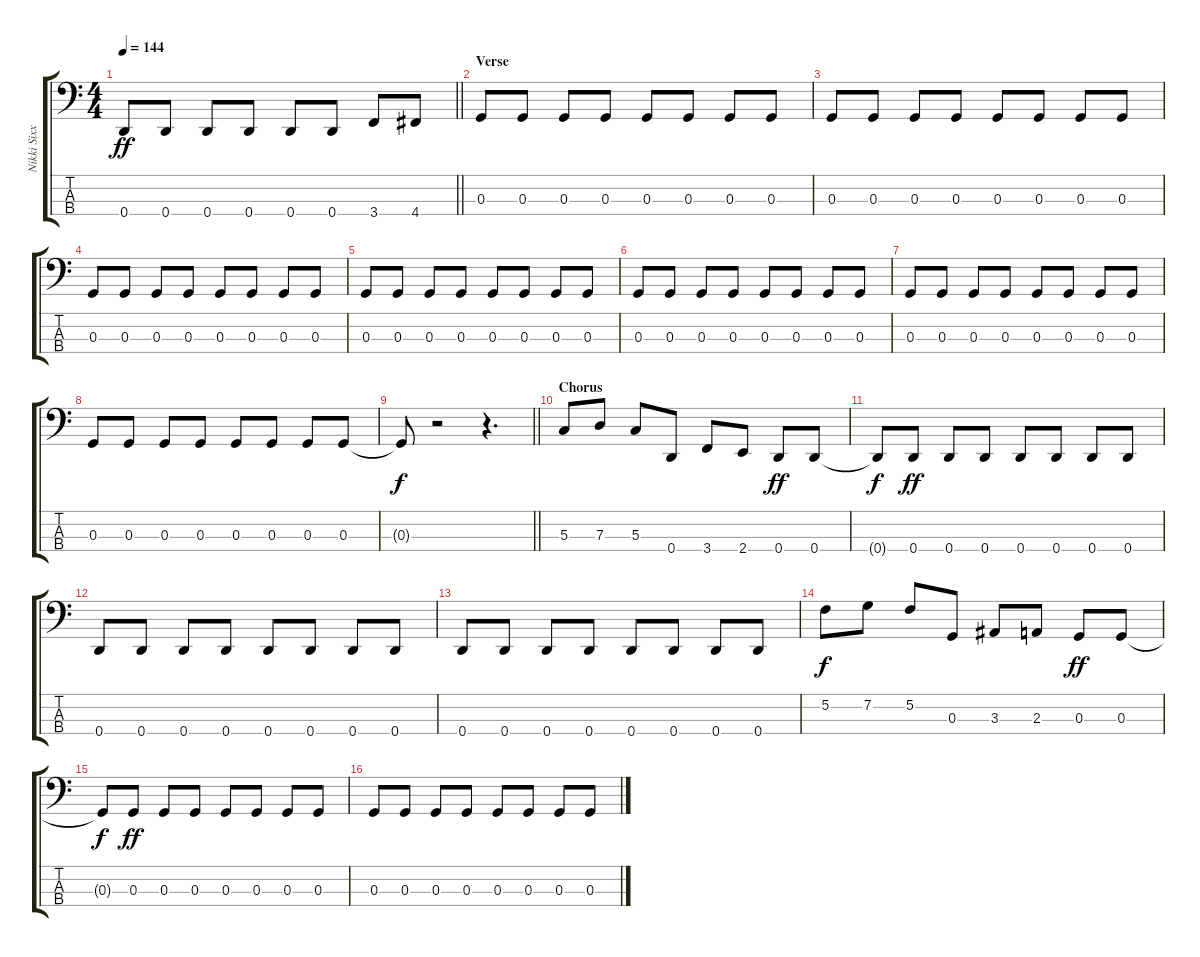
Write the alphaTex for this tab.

\track ("Nikki Sixx" "Nikki Sixx") {instrument electricbasspick}
\staff {score tabs}
\tuning (F2 C2 G1 D1) {hide}
\ts (4 4)
\tempo 144
\clef f4
\barLineRight lightlight
\ks c
0.4.8{dy ff} 0.4.8 0.4.8 0.4.8 0.4.8 0.4.8 3.4.8 4.4.8 |
\section ("" "Verse")
0.3.8 0.3.8 0.3.8 0.3.8 0.3.8 0.3.8 0.3.8 0.3.8 |
0.3.8 0.3.8 0.3.8 0.3.8 0.3.8 0.3.8 0.3.8 0.3.8 |
0.3.8 0.3.8 0.3.8 0.3.8 0.3.8 0.3.8 0.3.8 0.3.8 |
0.3.8 0.3.8 0.3.8 0.3.8 0.3.8 0.3.8 0.3.8 0.3.8 |
0.3.8 0.3.8 0.3.8 0.3.8 0.3.8 0.3.8 0.3.8 0.3.8 |
0.3.8 0.3.8 0.3.8 0.3.8 0.3.8 0.3.8 0.3.8 0.3.8 |
0.3.8 0.3.8 0.3.8 0.3.8 0.3.8 0.3.8 0.3.8 0.3.8 |
\barLineRight lightlight
0.3{t}.8{dy f} r.2 r.4{d} |
\section ("" "Chorus")
5.3.8 7.3.8 5.3.8 0.4.8 3.4.8 2.4.8 0.4.8{dy ff} 0.4.8 |
0.4{t}.8{dy f} 0.4.8{dy ff} 0.4.8 0.4.8 0.4.8 0.4.8 0.4.8 0.4.8 |
0.4.8 0.4.8 0.4.8 0.4.8 0.4.8 0.4.8 0.4.8 0.4.8 |
0.4.8 0.4.8 0.4.8 0.4.8 0.4.8 0.4.8 0.4.8 0.4.8 |
5.2.8{dy f} 7.2.8 5.2.8 0.3.8 3.3.8 2.3.8 0.3.8{dy ff} 0.3.8 |
0.3{t}.8{dy f} 0.3.8{dy ff} 0.3.8 0.3.8 0.3.8 0.3.8 0.3.8 0.3.8 |
0.3.8 0.3.8 0.3.8 0.3.8 0.3.8 0.3.8 0.3.8 0.3.8
